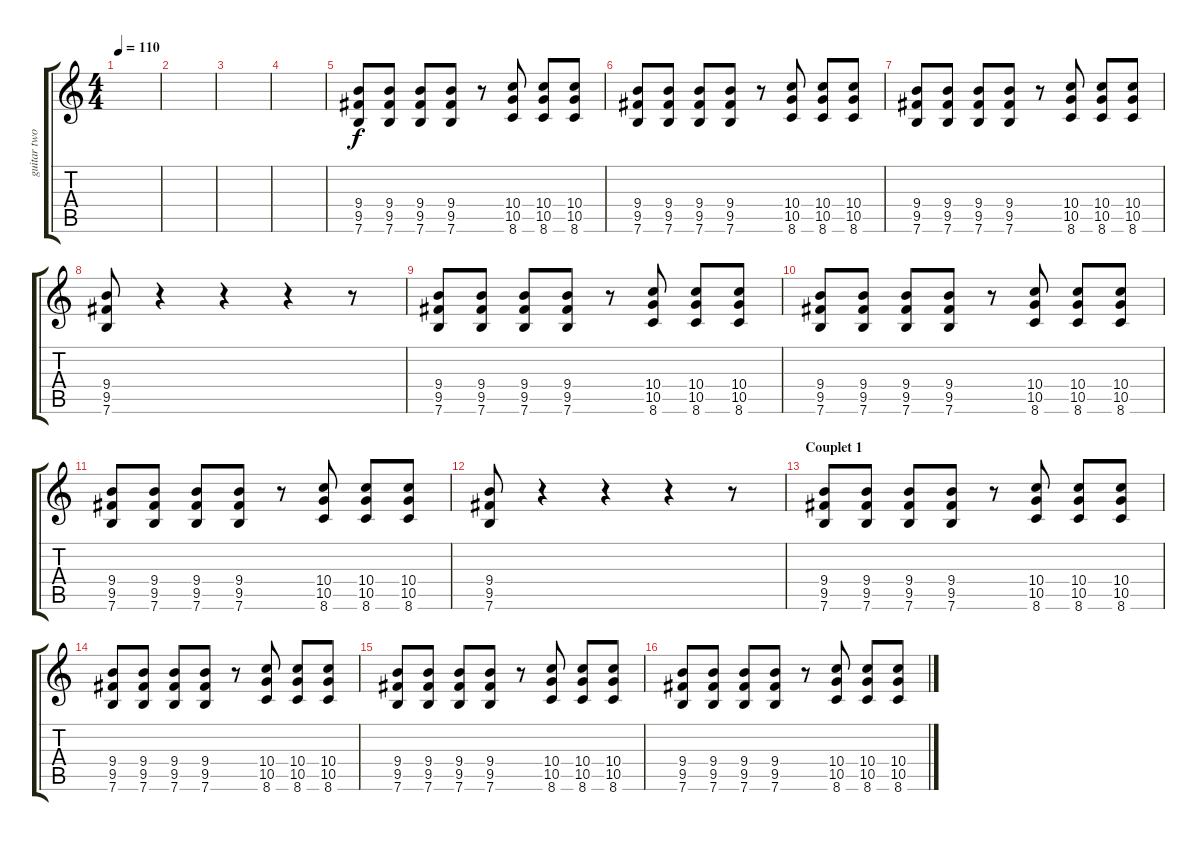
\track ("guitar two" "guitar two") {instrument distortionguitar}
\staff {score tabs}
\tuning (E4 B3 G3 D3 A2 E2) {hide}
\ts (4 4)
\tempo 110
\clef g2
\ks c
|
|
|
|
(9.4 9.5 7.6).8 (9.4 9.5 7.6).8 (9.4 9.5 7.6).8 (9.4 9.5 7.6).8 r.8 (10.4 10.5 8.6).8 (10.4 10.5 8.6).8 (10.4 10.5 8.6).8 |
(9.4 9.5 7.6).8 (9.4 9.5 7.6).8 (9.4 9.5 7.6).8 (9.4 9.5 7.6).8 r.8 (10.4 10.5 8.6).8 (10.4 10.5 8.6).8 (10.4 10.5 8.6).8 |
(9.4 9.5 7.6).8 (9.4 9.5 7.6).8 (9.4 9.5 7.6).8 (9.4 9.5 7.6).8 r.8 (10.4 10.5 8.6).8 (10.4 10.5 8.6).8 (10.4 10.5 8.6).8 |
(9.4 9.5 7.6).8 r.4 r.4 r.4 r.8 |
(9.4 9.5 7.6).8 (9.4 9.5 7.6).8 (9.4 9.5 7.6).8 (9.4 9.5 7.6).8 r.8 (10.4 10.5 8.6).8 (10.4 10.5 8.6).8 (10.4 10.5 8.6).8 |
(9.4 9.5 7.6).8 (9.4 9.5 7.6).8 (9.4 9.5 7.6).8 (9.4 9.5 7.6).8 r.8 (10.4 10.5 8.6).8 (10.4 10.5 8.6).8 (10.4 10.5 8.6).8 |
(9.4 9.5 7.6).8 (9.4 9.5 7.6).8 (9.4 9.5 7.6).8 (9.4 9.5 7.6).8 r.8 (10.4 10.5 8.6).8 (10.4 10.5 8.6).8 (10.4 10.5 8.6).8 |
(9.4 9.5 7.6).8 r.4 r.4 r.4 r.8 |
\section ("" "Couplet 1")
(9.4 9.5 7.6).8 (9.4 9.5 7.6).8 (9.4 9.5 7.6).8 (9.4 9.5 7.6).8 r.8 (10.4 10.5 8.6).8 (10.4 10.5 8.6).8 (10.4 10.5 8.6).8 |
(9.4 9.5 7.6).8 (9.4 9.5 7.6).8 (9.4 9.5 7.6).8 (9.4 9.5 7.6).8 r.8 (10.4 10.5 8.6).8 (10.4 10.5 8.6).8 (10.4 10.5 8.6).8 |
(9.4 9.5 7.6).8 (9.4 9.5 7.6).8 (9.4 9.5 7.6).8 (9.4 9.5 7.6).8 r.8 (10.4 10.5 8.6).8 (10.4 10.5 8.6).8 (10.4 10.5 8.6).8 |
(9.4 9.5 7.6).8 (9.4 9.5 7.6).8 (9.4 9.5 7.6).8 (9.4 9.5 7.6).8 r.8 (10.4 10.5 8.6).8 (10.4 10.5 8.6).8 (10.4 10.5 8.6).8
